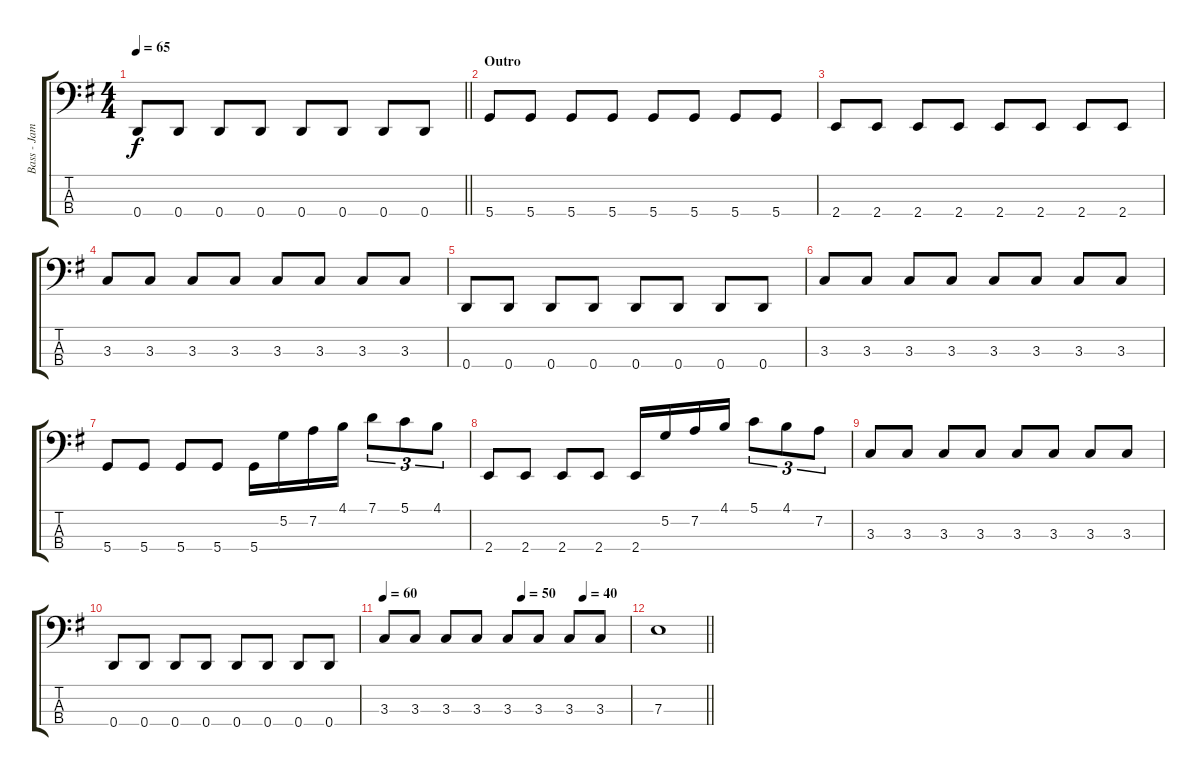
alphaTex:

\track ("Bass - James Johnston" "Bass - Jam") {instrument electricbassfinger}
\staff {score tabs}
\tuning (G2 D2 A1 D1) {hide}
\ts (4 4)
\tempo 65
\clef f4
\barLineRight lightlight
\ks g
0.4.8{dy f} 0.4.8 0.4.8 0.4.8 0.4.8 0.4.8 0.4.8 0.4.8 |
\section ("" "Outro")
5.4.8{volume 15} 5.4.8 5.4.8 5.4.8 5.4.8 5.4.8 5.4.8 5.4.8 |
2.4.8 2.4.8 2.4.8 2.4.8 2.4.8 2.4.8 2.4.8 2.4.8 |
3.3.8 3.3.8 3.3.8 3.3.8 3.3.8 3.3.8 3.3.8 3.3.8 |
0.4.8 0.4.8 0.4.8 0.4.8 0.4.8 0.4.8 0.4.8 0.4.8 |
3.3.8 3.3.8 3.3.8 3.3.8 3.3.8 3.3.8 3.3.8 3.3.8 |
5.4.8 5.4.8 5.4.8 5.4.8 5.4.16 5.2.16 7.2.16 4.1.16 7.1.8{tu (3 2)} 5.1.8{tu (3 2)} 4.1.8{tu (3 2)} |
2.4.8 2.4.8 2.4.8 2.4.8 2.4.16 5.2.16 7.2.16 4.1.16 5.1.8{tu (3 2)} 4.1.8{tu (3 2)} 7.2.8{tu (3 2)} |
3.3.8 3.3.8 3.3.8 3.3.8 3.3.8 3.3.8 3.3.8 3.3.8 |
0.4.8 0.4.8 0.4.8 0.4.8 0.4.8 0.4.8 0.4.8 0.4.8 |
\tempo (50 0.5625)
\tempo (40 0.8125)
\tempo 60
3.3.8 3.3.8 3.3.8 3.3.8 3.3.8 3.3.8 3.3.8 3.3.8 |
\barLineRight lightlight
7.3.1
